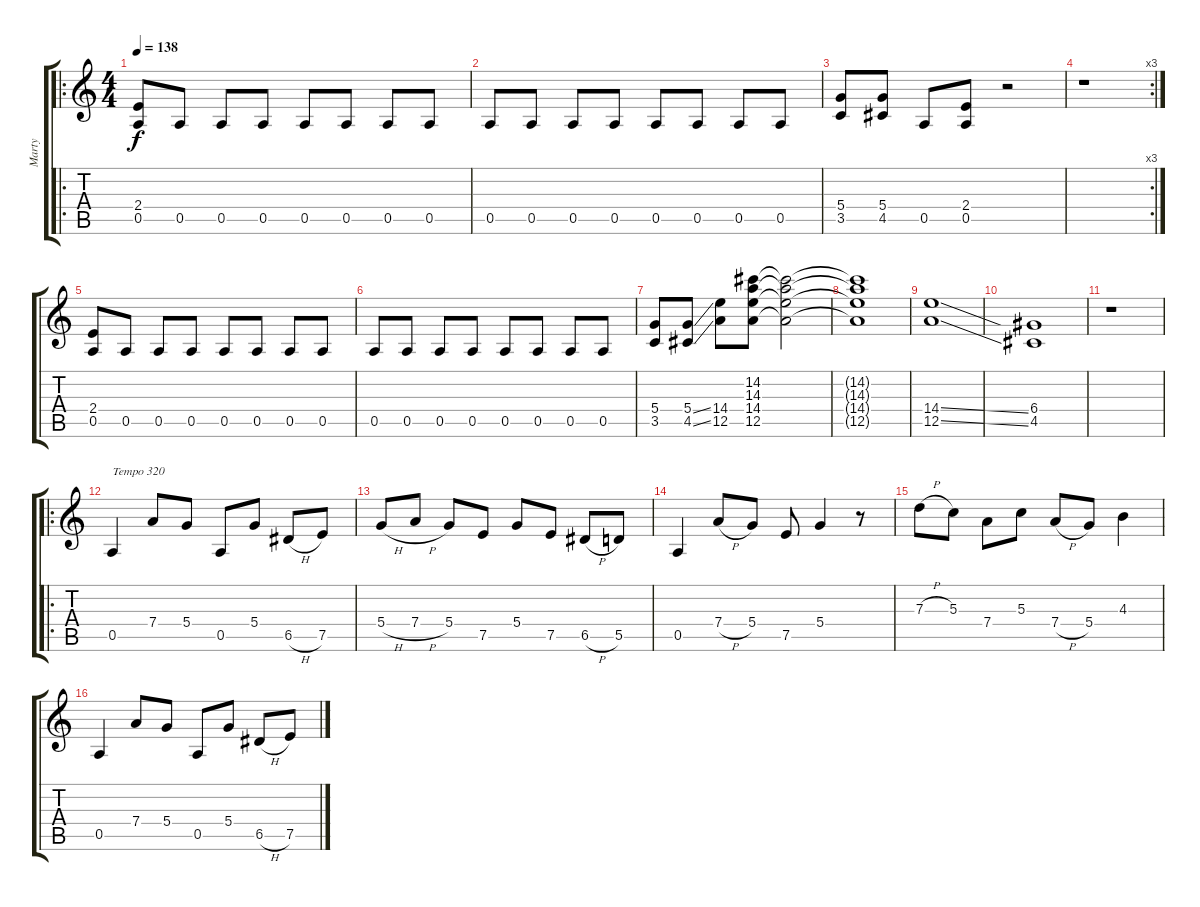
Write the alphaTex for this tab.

\track ("Marty" "Marty") {instrument distortionguitar}
\staff {score tabs}
\tuning (E4 B3 G3 D3 A2 E2) {hide}
\ro
\ts (4 4)
\tempo 138
\clef g2
\ks c
(2.4 0.5).8{dy f} 0.5.8 0.5.8 0.5.8 0.5.8 0.5.8 0.5.8 0.5.8 |
0.5.8 0.5.8 0.5.8 0.5.8 0.5.8 0.5.8 0.5.8 0.5.8 |
(5.4 3.5).8 (5.4 4.5).8 0.5.8 (2.4 0.5).8 r.2 |
\rc 3
r.1 |
(2.4 0.5).8 0.5.8 0.5.8 0.5.8 0.5.8 0.5.8 0.5.8 0.5.8 |
0.5.8 0.5.8 0.5.8 0.5.8 0.5.8 0.5.8 0.5.8 0.5.8 |
(5.4 3.5).8 (5.4{ss} 4.5{ss}).8 (14.4 12.5).8 (14.2 14.3 14.4 12.5).8 (14.2{t} 14.3{t} 14.4{t} 12.5{t}).2 |
(14.2{t} 14.3{t} 14.4{t} 12.5{t}).1 |
(14.4{ss} 12.5{ss}).1 |
(6.4 4.5).1 |
r.1 |
\ro
0.5.4{txt "Tempo 320"} 7.4.8 5.4.8 0.5.8 5.4.8 6.5{h}.8 7.5.8 |
5.4{h}.8 7.4{h}.8 5.4.8 7.5.8 5.4.8 7.5.8 6.5{h}.8 5.5.8 |
0.5.4 7.4{h}.8 5.4.8 7.5.8 5.4.4 r.8 |
7.3{h}.8 5.3.8 7.4.8 5.3.8 7.4{h}.8 5.4.8 4.3.4 |
0.5.4 7.4.8 5.4.8 0.5.8 5.4.8 6.5{h}.8 7.5.8
